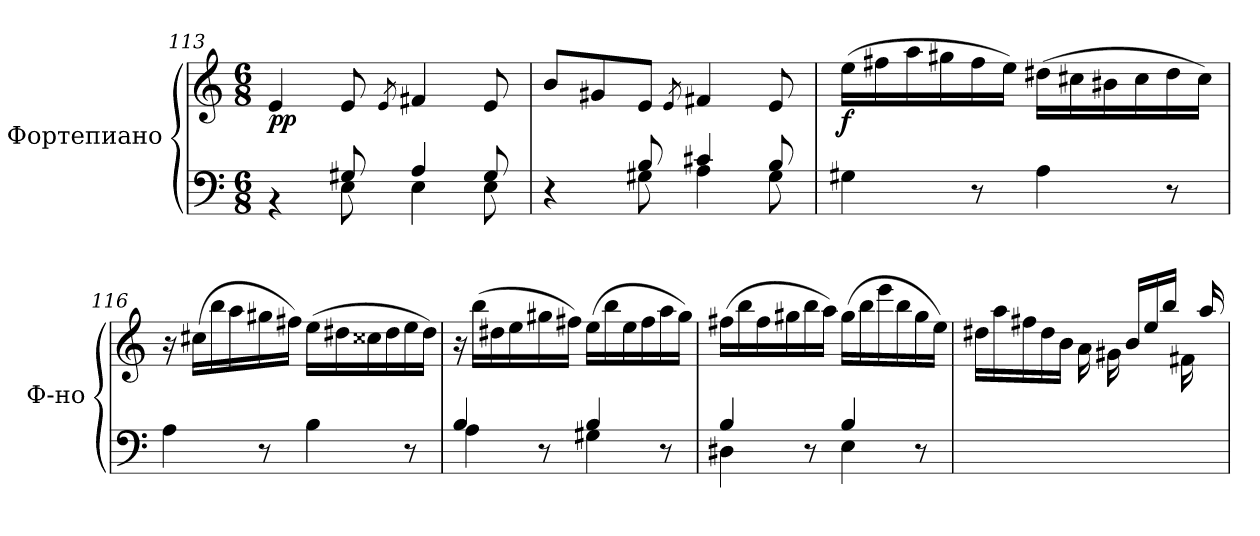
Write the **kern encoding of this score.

**kern	**kern	**dynam
*part1	*part1	*part1
*staff2	*staff1	*staff1/2
*I"Фортепиано	*	*
*I'Ф-но	*	*
!!LO:LB:g=z
*clefF4	*clefG2	*
*k[]	*k[]	*
*M6/8	*M6/8	*
=113	=113	=113
*^	*	*
!	!	!	!LO:DY:b
4rBB	4ryy	4e/	pp
8G#X/	8E\	8e/	.
.	.	8qe/	.
4A/	4E\	4f#X/	.
8G#/	8E\	8e/	.
=114	=114	=114	=114
4r	4ryy	8b/L	.
.	.	8g#X/	.
8B/	8G#X\	8e/J	.
.	.	8qe/	.
4c#X/	4A\	4f#X/	.
8B/	8G#\	8e/	.
=115	=115	=115	=115
!	!	!	!LO:DY:b
*v	*v	*	*
4G#X\	(>16ee\LL	f
.	16ff#X\	.
.	16aa\	.
.	16gg#X\	.
8r	16ff#\	.
.	16ee\JJ)	.
4A\	(>16dd#X\LL	.
.	16cc#X\	.
.	16b#X\	.
.	16cc#\	.
8r	16dd#\	.
.	16cc#\JJ)	.
!!LO:LB:g=z
=116	=116	=116
4A\	16r	.
.	(>16cc#X\LL	.
.	16bb\	.
.	16aa\	.
8r	16gg#X\	.
.	16ff#X\JJ)	.
4B\	(>16ee\LL	.
.	16dd#X\	.
.	16cc##X\	.
.	16dd#\	.
8r	16ee\	.
.	16dd#\JJ)	.
=117	=117	=117
*^	*	*
4B/	4A\	16r	.
.	.	(>16bb\LL	.
.	.	16dd#X\	.
.	.	16ee\	.
8r	8ryy	16gg#X\	.
.	.	16ff#X\JJ)	.
4B/	4G#X\	(>16ee\LL	.
.	.	16bb\	.
.	.	16ee\	.
.	.	16ff#\	.
8r	8ryy	16aa\	.
.	.	16gg#i\JJ)	.
=118	=118	=118	=118
4B/	4D#X\	(>16ff#X\LL	.
.	.	16bb\	.
.	.	16ff#\	.
.	.	16gg#X\	.
8r	8ryy	16bb\	.
.	.	16aa\JJ)	.
4B/	4E\	(>16gg#\LL	.
.	.	16bb\	.
.	.	16eee\	.
.	.	16bb\	.
8r	8ryy	16gg#i\	.
.	.	16ee\JJ)	.
*v	*v	*	*
!!LO:PB:g=z
=119	=119	=119
2.ryy	16dd#X\LL	.
.	16aa\	.
.	16ff#X\	.
.	16dd#\	.
.	16b\JJ	.
.	16a\	.
.	16g#X\	.
.	16b/LL	.
.	16ee/	.
.	16bb/JJ	.
.	16f#X\	.
.	16aa/	.
=	=	=
*-	*-	*-
